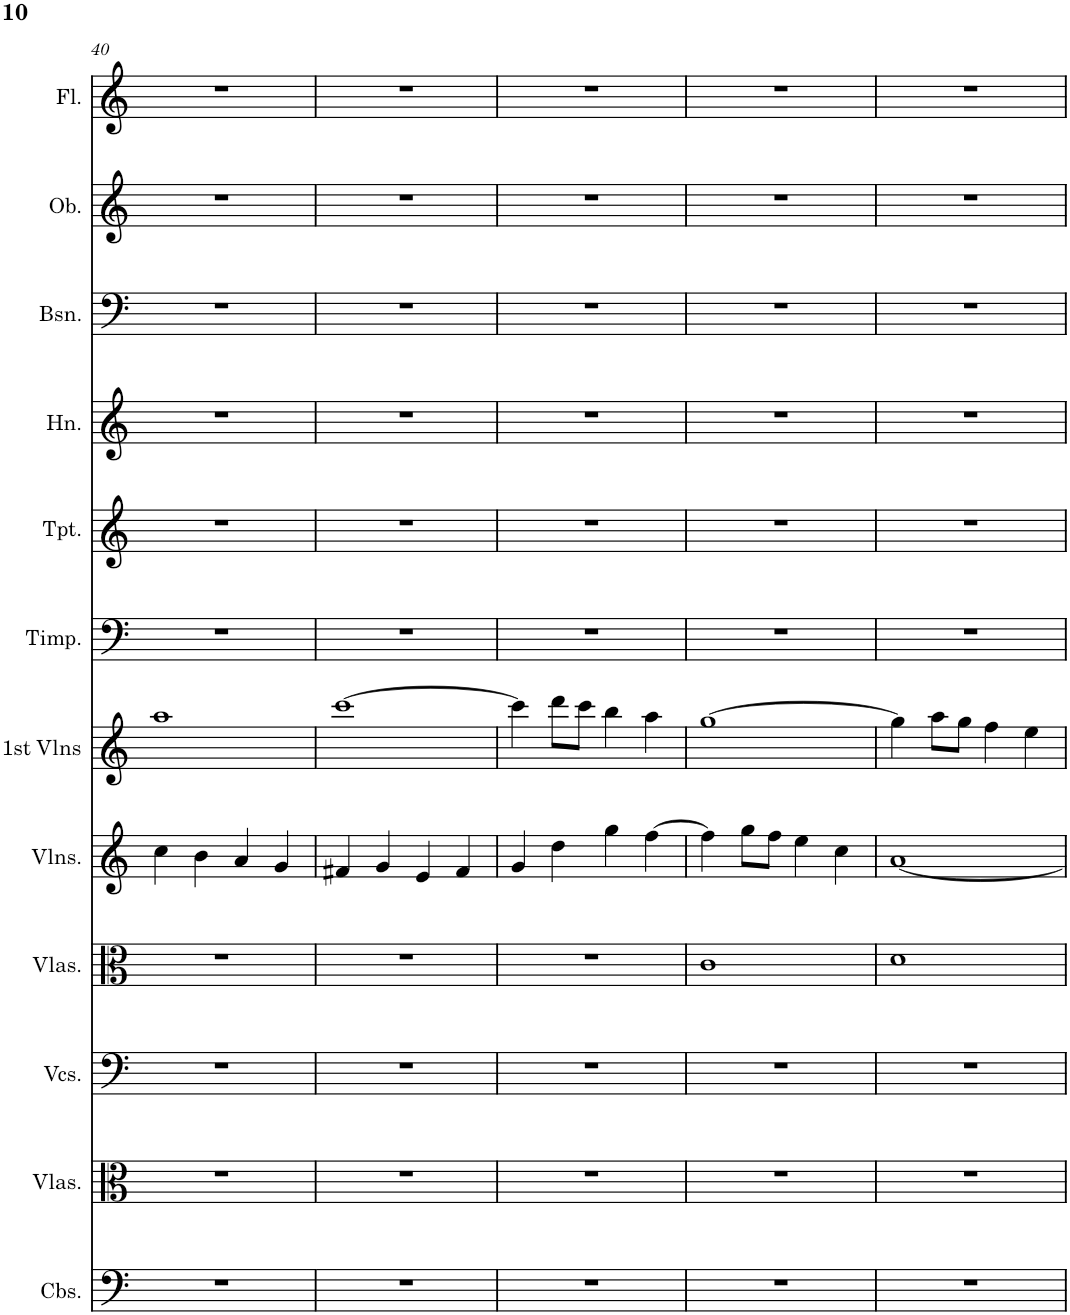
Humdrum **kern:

**kern	**kern	**kern	**kern	**kern	**kern	**kern	**kern	**kern	**kern	**kern	**kern
*part12	*part11	*part10	*part9	*part8	*part7	*part6	*part5	*part4	*part3	*part2	*part1
*staff12	*staff11	*staff10	*staff9	*staff8	*staff7	*staff6	*staff5	*staff4	*staff3	*staff2	*staff1
*I"Contrabasses	*I"Violas, Cello (tenor clef)	*I"Violoncellos	*I"Violas	*I"Violins	*I"1st Violins	*I"Timpani	*I"Trumpet	*I"Horn	*I"Bassoon	*I"Oboe	*I"Flute
*I'Cbs.	*I'Vlas.	*I'Vcs.	*I'Vlas.	*I'Vlns.	*I'1st Vlns	*I'Timp.	*I'Tpt.	*I'Hn.	*I'Bsn.	*I'Ob.	*I'Fl.
!!LO:PB:g=z
*clefF4	*clefC3	*clefF4	*clefC3	*clefG2	*clefG2	*clefF4	*clefG2	*clefG2	*clefF4	*clefG2	*clefG2
*Trd7c12	*	*	*	*	*	*	*Trd1c2	*Trd4c7	*	*	*
*k[]	*k[]	*k[]	*k[]	*k[]	*k[]	*k[]	*k[]	*k[]	*k[]	*k[]	*k[]
*M4/4	*M4/4	*M4/4	*M4/4	*M4/4	*M4/4	*M4/4	*M4/4	*M4/4	*M4/4	*M4/4	*M4/4
=40	=40	=40	=40	=40	=40	=40	=40	=40	=40	=40	=40
1r	1r	1r	1r	4cc\	1aa	1r	1r	1r	1r	1r	1r
.	.	.	.	4b\	.	.	.	.	.	.	.
.	.	.	.	4a/	.	.	.	.	.	.	.
.	.	.	.	4g/	.	.	.	.	.	.	.
=41	=41	=41	=41	=41	=41	=41	=41	=41	=41	=41	=41
1r	1r	1r	1r	4f#X/	[1ccc	1r	1r	1r	1r	1r	1r
.	.	.	.	4g/	.	.	.	.	.	.	.
.	.	.	.	4e/	.	.	.	.	.	.	.
.	.	.	.	4f#/	.	.	.	.	.	.	.
=42	=42	=42	=42	=42	=42	=42	=42	=42	=42	=42	=42
1r	1r	1r	1r	4g/	4ccc\]	1r	1r	1r	1r	1r	1r
.	.	.	.	4dd\	8ddd\L	.	.	.	.	.	.
.	.	.	.	.	8ccc\J	.	.	.	.	.	.
.	.	.	.	4gg\	4bb\	.	.	.	.	.	.
.	.	.	.	[4ff\	4aa\	.	.	.	.	.	.
=43	=43	=43	=43	=43	=43	=43	=43	=43	=43	=43	=43
1r	1r	1r	1c	4ff\]	[1gg	1r	1r	1r	1r	1r	1r
.	.	.	.	8gg\L	.	.	.	.	.	.	.
.	.	.	.	8ff\J	.	.	.	.	.	.	.
.	.	.	.	4ee\	.	.	.	.	.	.	.
.	.	.	.	4cc\	.	.	.	.	.	.	.
=44	=44	=44	=44	=44	=44	=44	=44	=44	=44	=44	=44
1r	1r	1r	1d	[1a	4gg\]	1r	1r	1r	1r	1r	1r
.	.	.	.	.	8aa\L	.	.	.	.	.	.
.	.	.	.	.	8gg\J	.	.	.	.	.	.
.	.	.	.	.	4ff\	.	.	.	.	.	.
.	.	.	.	.	4ee\	.	.	.	.	.	.
=	=	=	=	=	=	=	=	=	=	=	=
*-	*-	*-	*-	*-	*-	*-	*-	*-	*-	*-	*-
